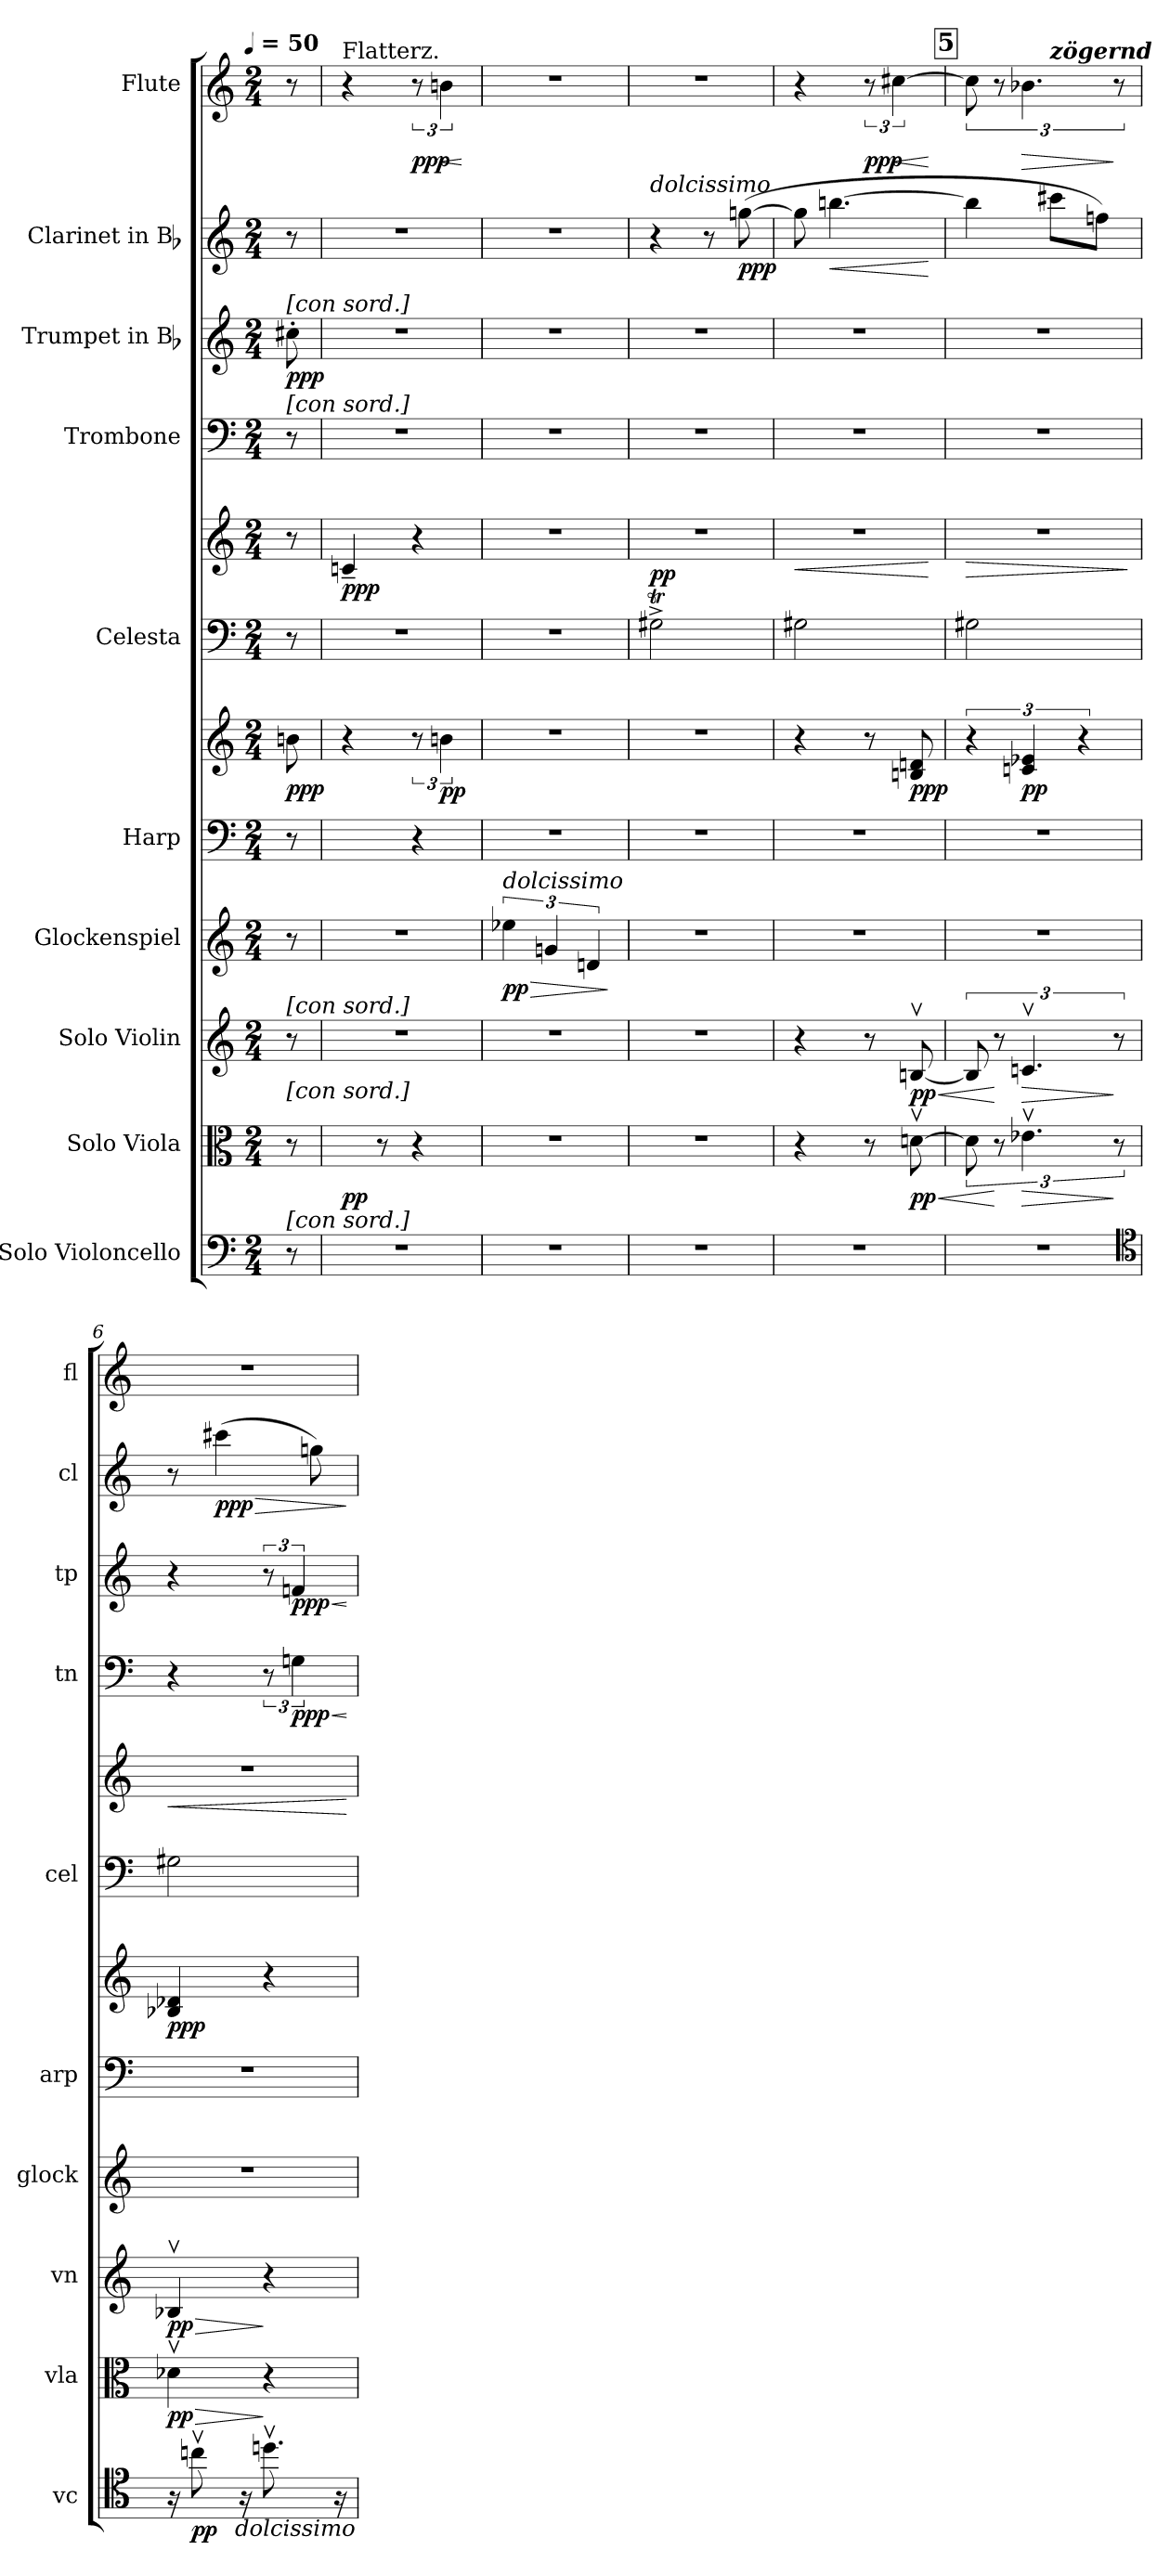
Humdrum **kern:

**kern	**dynam	**kern	**dynam	**kern	**dynam	**kern	**dynam	**kern	**kern	**dynam	**kern	**kern	**dynam	**kern	**dynam	**kern	**dynam	**kern	**dynam	**kern	**dynam
*part10	*part10	*part9	*part9	*part8	*part8	*part7	*part7	*part6	*part6	*part6	*part5	*part5	*part5	*part4	*part4	*part3	*part3	*part2	*part2	*part1	*part1
*staff12	*staff12	*staff11	*staff11	*staff10	*staff10	*staff9	*staff9	*staff8	*staff7	*staff7/8	*staff6	*staff5	*staff5/6	*staff4	*staff4	*staff3	*staff3	*staff2	*staff2	*staff1	*staff1
*I"Solo Violoncello	*	*I"Solo Viola	*	*I"Solo Violin	*	*I"Glockenspiel	*	*I"Harp	*	*	*I"Celesta	*	*	*I"Trombone	*	*I"Trumpet in Bb	*	*I"Clarinet in Bb	*	*I"Flute	*
*I'vc	*	*I'vla	*	*I'vn	*	*I'glock	*	*I'arp	*	*	*I'cel	*	*	*I'tn	*	*I'tp	*	*I'cl	*	*I'fl	*
*clefF4	*	*clefC3	*	*clefG2	*	*clefG2	*	*clefF4	*clefG2	*	*clefF4	*clefG2	*	*clefF4	*	*clefG2	*	*clefG2	*	*clefG2	*
*	*	*	*	*	*	*ITrd-14c-24	*	*	*	*	*ITrd-7c-12	*ITrd-7c-12	*	*	*	*ITrd1c2	*	*ITrd1c2	*	*	*
*k[]	*	*k[]	*	*k[]	*	*k[]	*	*k[]	*k[]	*	*k[]	*k[]	*	*k[]	*	*	*	*	*	*k[]	*
!!LO:TX:omd:t=[quarter] = 50
*M2/4	*	*M2/4	*	*M2/4	*	*M2/4	*	*M2/4	*M2/4	*	*M2/4	*M2/4	*	*M2/4	*	*M2/4	*	*M2/4	*	*M2/4	*
*MM50	*	*MM50	*	*MM50	*	*MM50	*	*MM50	*MM50	*	*MM50	*MM50	*	*MM50	*	*MM50	*	*MM50	*	*MM50	*
=	=	=	=	=	=	=	=	=	=	=	=	=	=	=	=	=	=	=	=	=	=
!	!	!	!	!	!	!	!	!	!	!	!	!	!	!	!	!LO:TX:a:t=[con sord.]	!	!	!	!	!
!	!	!	!	!	!	!	!	!	!	!	!	!	!	!LO:TX:a:t=[con sord.]	!	!	!	!	!	!	!
!	!	!	!	!LO:TX:a:t=[con sord.]	!	!	!	!	!	!	!	!	!	!	!	!	!	!	!	!	!
!	!	!LO:TX:a:t=[con sord.]	!	!	!	!	!	!	!	!	!	!	!	!	!	!	!	!	!	!	!
!LO:TX:a:t=[con sord.]	!	!	!	!	!	!	!	!	!	!	!	!	!	!	!	!	!	!	!	!	!
8r	.	8r	.	8r	.	8r	.	8r	8bn	ppp	8r	8r	.	8r	.	8bn'	ppp	8r	.	8r	.
=1	=1	=1	=1	=1	=1	=1	=1	=1	=1	=1	=1	=1	=1	=1	=1	=1	=1	=1	=1	=1	=1
!	!	!	!	!	!	!	!	!	!	!	!	!	!	!	!	!	!	!	!	!LO:TX:a:t=Flatterz.	!
2r	.	8ccyy~ov	pp	2r	.	2r	.	4ccyyo	4r	.	2r	4ccn~	ppp	2r	.	2r	.	2r	.	4r	.
.	.	8r	.	.	.	.	.	.	.	.	.	.	.	.	.	.	.	.	.	.	.
.	.	4r	.	.	.	.	.	4r	12r	.	.	4r	.	.	.	.	.	.	.	12r	ppp
!	!	!	!	!	!	!	!	!	!	!	!	!	!	!	!	!	!	!	!	!	!LO:HP:b
.	.	.	.	.	.	.	.	.	6bn	pp	.	.	.	.	.	.	.	.	.	6bn	<
.	.	.	.	.	.	.	.	.	.	.	.	.	.	.	.	.	.	.	.	.	[
=2	=2	=2	=2	=2	=2	=2	=2	=2	=2	=2	=2	=2	=2	=2	=2	=2	=2	=2	=2	=2	=2
!	!	!	!	!	!	!LO:TX:a:i:t=dolcissimo	!	!	!	!	!	!	!	!	!	!	!	!	!	!	!
!	!	!	!	!	!	!	!LO:HP:b	!	!	!	!	!	!	!	!	!	!	!	!	!	!
2r	.	2r	.	2r	.	6eeee-X	> pp	2r	2r	.	2r	2r	.	2r	.	2r	.	2r	.	2r	.
.	.	.	.	.	.	6gggn	.	.	.	.	.	.	.	.	.	.	.	.	.	.	.
.	.	.	.	.	.	6dddn	.	.	.	.	.	.	.	.	.	.	.	.	.	.	.
.	.	.	.	.	.	.	]	.	.	.	.	.	.	.	.	.	.	.	.	.	.
=3	=3	=3	=3	=3	=3	=3	=3	=3	=3	=3	=3	=3	=3	=3	=3	=3	=3	=3	=3	=3	=3
!	!	!	!	!	!	!	!	!	!	!	!	!	!	!	!	!	!	!LO:TX:a:i:t=dolcissimo	!	!	!
2r	.	2r	.	2r	.	2r	.	2r	2r	.	2g#Xt^	2r	pp	2r	.	2r	.	4r	.	2r	.
.	.	.	.	.	.	.	.	.	.	.	.	.	.	.	.	.	.	8r	.	.	.
.	.	.	.	.	.	.	.	.	.	.	.	.	.	.	.	.	.	([8ffn	ppp	.	.
=4	=4	=4	=4	=4	=4	=4	=4	=4	=4	=4	=4	=4	=4	=4	=4	=4	=4	=4	=4	=4	=4
!	!	!	!	!	!	!	!	!	!	!	!	!	!LO:HP:b	!	!	!	!	!	!	!	!
2r	.	4r	.	4r	.	2r	.	2r	4r	.	2g#X	2r	<	2r	.	2r	.	8ff]	.	4r	.
!	!	!	!	!	!	!	!	!	!	!	!	!	!	!	!	!	!	!	!LO:HP:b	!	!
.	.	.	.	.	.	.	.	.	.	.	.	.	.	.	.	.	.	[4.aan	<	.	.
.	.	8r	.	8r	.	.	.	.	8r	.	.	.	.	.	.	.	.	.	.	12r	ppp
!	!	!	!	!	!	!	!	!	!	!	!	!	!	!	!	!	!	!	!	!	!LO:HP:b
.	.	.	.	.	.	.	.	.	.	.	.	.	.	.	.	.	.	.	.	[6cc#X	<
!	!	!	!LO:HP:b	!	!LO:HP:b	!	!	!	!	!	!	!	!	!	!	!	!	!	!	!	!
.	.	[8dnv	< pp	[8Bnv	< pp	.	.	.	8Bn 8dn	ppp	.	.	.	.	.	.	.	.	.	.	.
.	.	.	.	.	.	.	.	.	.	.	.	.	[	.	.	.	.	.	[	.	[
!!LO:REH:place=s1:t=5
=5	=5	=5	=5	=5	=5	=5	=5	=5	=5	=5	=5	=5	=5	=5	=5	=5	=5	=5	=5	=5	=5
!	!	!	!	!	!	!	!	!	!	!	!	!	!LO:HP:b	!	!	!	!	!	!	!	!
*	*	*	*	*	*	*	*	*	*	*	*	*	*	*	*	*	*	*	*	*^	*
2r	.	12d]	.	12B]	.	2r	.	2r	6r	.	2g#X	2r	>	2r	.	2r	.	4aa]	.	12cc#]	4ryy	.
.	.	12r	[	12r	[	.	.	.	.	.	.	.	.	.	.	.	.	.	.	12r	.	.
!	!	!	!LO:HP:b	!	!LO:HP:b	!	!	!	!	!	!	!	!	!	!	!	!	!	!	!	!	!LO:HP:b
.	.	6.e-Xv	>	6.cnv	>	.	.	.	6cn 6e-X	pp	.	.	.	.	.	.	.	.	.	6.b-X	.	>
!	!	!	!	!	!	!	!	!	!	!	!	!	!	!	!	!	!	!	!	!	!LO:TX:a:Bi:t=zögernd	!
.	.	.	.	.	.	.	.	.	.	.	.	.	.	.	.	.	.	8bbnL	.	.	4ryy	.
.	.	.	.	.	.	.	.	.	6r	.	.	.	.	.	.	.	.	.	.	.	.	.
.	.	.	.	.	.	.	.	.	.	.	.	.	.	.	.	.	.	8ee-XJ)	.	.	.	.
.	.	12r	]	12r	]	.	.	.	.	.	.	.	.	.	.	.	.	.	.	12r	.	]
*clefC4	*	*	*	*	*	*	*	*	*	*	*	*	*	*	*	*	*	*	*	*	*	*
.	.	.	.	.	.	.	.	.	.	.	.	.	]	.	.	.	.	.	.	.	.	.
=6	=6	=6	=6	=6	=6	=6	=6	=6	=6	=6	=6	=6	=6	=6	=6	=6	=6	=6	=6	=6	=6	=6
!	!	!	!	!	!	!	!	!	!	!	!	!	!	!	!	!	!	!	!	!LO:TX:a:Bi:t=tempo	!	!
!	!	!	!LO:HP:b	!	!LO:HP:b	!	!	!	!	!	!	!	!LO:HP:b	!	!	!	!	!	!	!	!	!
*	*	*	*	*	*	*	*	*	*	*	*	*	*	*	*	*	*	*	*	*v	*v	*
16r	.	4d-Xv	> pp	4B-Xv	> pp	2r	.	2r	4B-X 4d-X	ppp	2g#X	2r	<	4r	.	4r	.	8r	.	2r	.
!	!LO:DY:t=%s dolcissimo	!	!	!	!	!	!	!	!	!	!	!	!	!	!	!	!	!	!	!	!
8ccnv	pp	.	.	.	.	.	.	.	.	.	.	.	.	.	.	.	.	.	.	.	.
!	!	!	!	!	!	!	!	!	!	!	!	!	!	!	!	!	!	!	!LO:HP:b	!	!
.	.	.	.	.	.	.	.	.	.	.	.	.	.	.	.	.	.	(4bbn	> ppp	.	.
16r	.	.	.	.	.	.	.	.	.	.	.	.	.	.	.	.	.	.	.	.	.
8.ddnv	.	4r	]	4r	]	.	.	.	4r	.	.	.	.	12r	.	12r	.	.	.	.	.
!	!	!	!	!	!	!	!	!	!	!	!	!	!	!	!LO:HP:b	!	!LO:HP:b	!	!	!	!
.	.	.	.	.	.	.	.	.	.	.	.	.	.	6Gn	< ppp	6e-X	< ppp	.	.	.	.
.	.	.	.	.	.	.	.	.	.	.	.	.	.	.	.	.	.	8ffn)	.	.	.
16r	.	.	.	.	.	.	.	.	.	.	.	.	.	.	.	.	.	.	.	.	.
.	.	.	.	.	.	.	.	.	.	.	.	.	[	.	[	.	[	.	]	.	.
=	=	=	=	=	=	=	=	=	=	=	=	=	=	=	=	=	=	=	=	=	=
*-	*-	*-	*-	*-	*-	*-	*-	*-	*-	*-	*-	*-	*-	*-	*-	*-	*-	*-	*-	*-	*-
